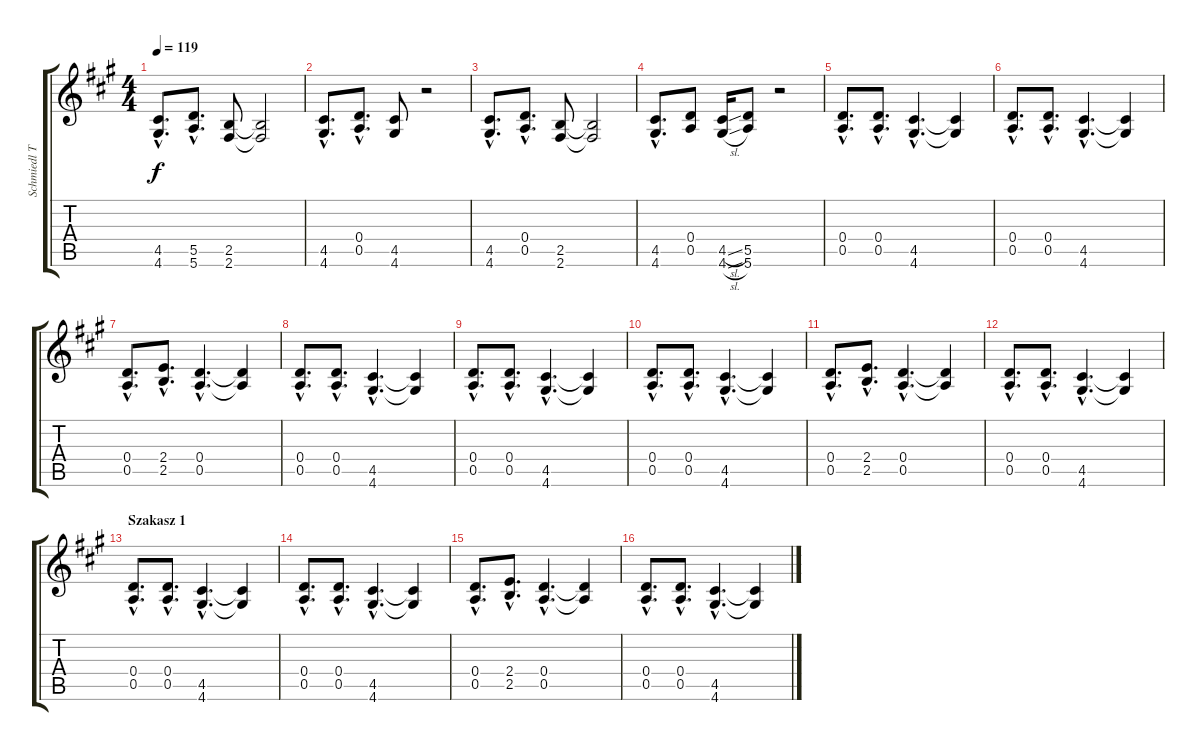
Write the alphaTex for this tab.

\track ("Schmiedl Tamás" "Schmiedl T") {instrument distortionguitar}
\staff {score tabs}
\tuning (E4 B3 G3 D3 A2 E2) {hide}
\ts (4 4)
\tempo 119
\clef g2
\ks f#minor
(4.5{hac} 4.6{hac}).8{d dy f instrument distortionguitar} (5.5{hac} 5.6{hac}).8{d} (2.5 2.6).8 (2.5{t} 2.6{t}).2 |
(4.5{hac} 4.6{hac}).8{d} (0.4{hac} 0.5{hac}).8{d} (4.5 4.6).8 r.2 |
(4.5{hac} 4.6{hac}).8{d} (0.4{hac} 0.5{hac}).8{d} (2.5 2.6).8 (2.5{t} 2.6{t}).2 |
(4.5{hac} 4.6{hac}).8{d} (0.4 0.5).8 (4.5{sl} 4.6{sl}).16 (5.5 5.6).8 r.2 |
(0.4{hac} 0.5{hac}).8{d} (0.4{hac} 0.5{hac}).8{d} (4.5{hac} 4.6{hac}).4{d} (4.5{t} 4.6{t}).4 |
(0.4{hac} 0.5{hac}).8{d} (0.4{hac} 0.5{hac}).8{d} (4.5{hac} 4.6{hac}).4{d} (4.5{t} 4.6{t}).4 |
(0.4{hac} 0.5{hac}).8{d} (2.4{hac} 2.5{hac}).8{d} (0.4{hac} 0.5{hac}).4{d} (0.4{t} 0.5{t}).4 |
(0.4{hac} 0.5{hac}).8{d} (0.4{hac} 0.5{hac}).8{d} (4.5{hac} 4.6{hac}).4{d} (4.5{t} 4.6{t}).4 |
(0.4{hac} 0.5{hac}).8{d} (0.4{hac} 0.5{hac}).8{d} (4.5{hac} 4.6{hac}).4{d} (4.5{t} 4.6{t}).4 |
(0.4{hac} 0.5{hac}).8{d} (0.4{hac} 0.5{hac}).8{d} (4.5{hac} 4.6{hac}).4{d} (4.5{t} 4.6{t}).4 |
(0.4{hac} 0.5{hac}).8{d} (2.4{hac} 2.5{hac}).8{d} (0.4{hac} 0.5{hac}).4{d} (0.4{t} 0.5{t}).4 |
(0.4{hac} 0.5{hac}).8{d} (0.4{hac} 0.5{hac}).8{d} (4.5{hac} 4.6{hac}).4{d} (4.5{t} 4.6{t}).4 |
\section ("" "Szakasz 1")
(0.4{hac} 0.5{hac}).8{d} (0.4{hac} 0.5{hac}).8{d} (4.5{hac} 4.6{hac}).4{d} (4.5{t} 4.6{t}).4 |
(0.4{hac} 0.5{hac}).8{d} (0.4{hac} 0.5{hac}).8{d} (4.5{hac} 4.6{hac}).4{d} (4.5{t} 4.6{t}).4 |
(0.4{hac} 0.5{hac}).8{d} (2.4{hac} 2.5{hac}).8{d} (0.4{hac} 0.5{hac}).4{d} (0.4{t} 0.5{t}).4 |
(0.4{hac} 0.5{hac}).8{d} (0.4{hac} 0.5{hac}).8{d} (4.5{hac} 4.6{hac}).4{d} (4.5{t} 4.6{t}).4
